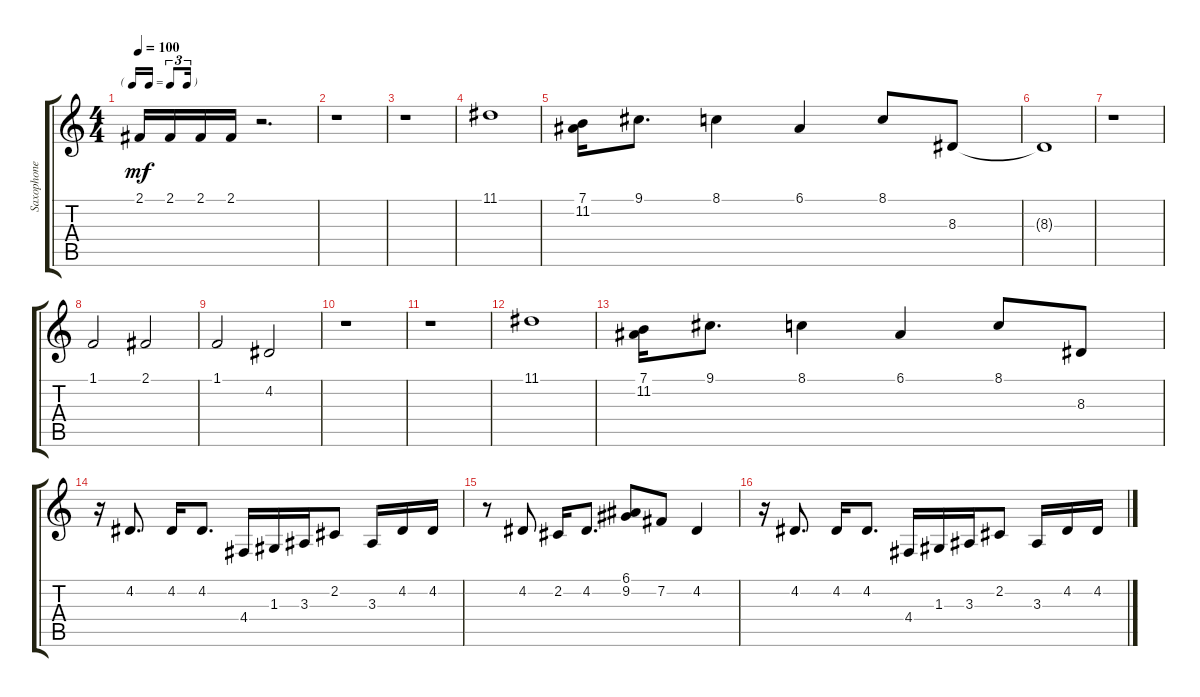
\track ("Saxophone : Alto in Eb" "Saxophone ") {instrument altosax}
\staff {score tabs}
\tuning (E4 B3 G3 D3 A2 E2) {hide}
\ts (4 4)
\tf triplet16th
\tempo 100
\clef g2
\ks c
2.1.16{dy mf} 2.1.16 2.1.16 2.1.16 r.2{d} |
r.1 |
r.1 |
11.1.1 |
(7.1 11.2).16 9.1.8{d} 8.1.4 6.1.4 8.1.8 8.3.8 |
8.3{t}.1 |
r.1 |
1.1.2 2.1.2 |
1.1.2 4.2.2 |
r.1 |
r.1 |
11.1.1 |
(7.1 11.2).16 9.1.8{d} 8.1.4 6.1.4 8.1.8 8.3.8 |
r.16 4.2.8{d} 4.2.16 4.2.8{d} 4.4.16 1.3.16 3.3.16 2.2.8 3.3.16 4.2.16 4.2.16 |
r.8 4.2.8 2.2.16 4.2.8{d} (6.1 9.2).8 7.2.8 4.2.4 |
r.16 4.2.8{d} 4.2.16 4.2.8{d} 4.4.16 1.3.16 3.3.16 2.2.8 3.3.16 4.2.16 4.2.16
